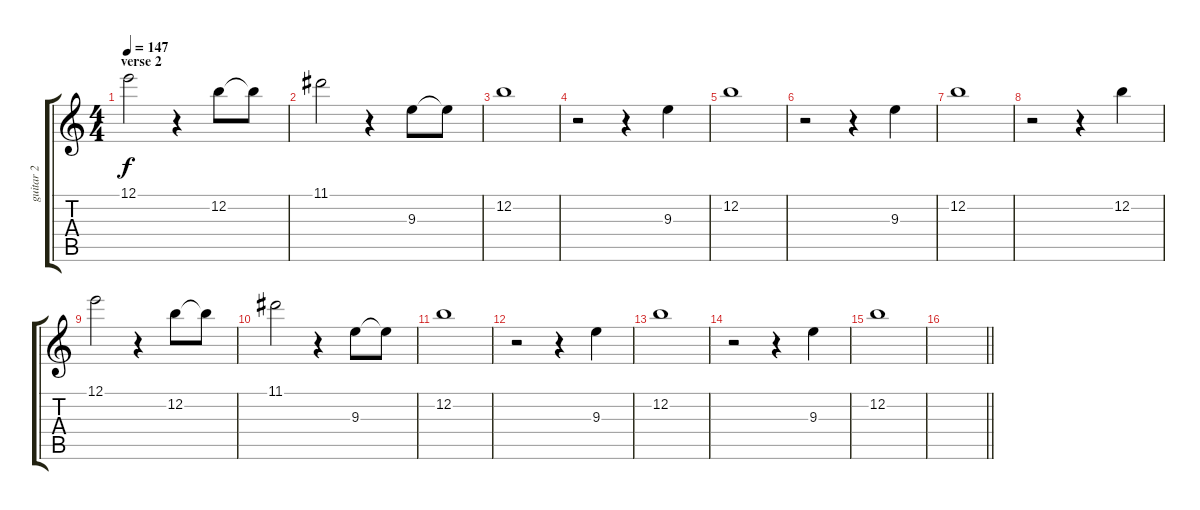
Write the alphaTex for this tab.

\track ("guitar 2" "guitar 2") {instrument electricguitarjazz}
\staff {score tabs}
\tuning (E4 B3 G3 D3 A2 E2) {hide}
\ts (4 4)
\section ("" "verse 2")
\tempo 147
\clef g2
\ks c
12.1.2{dy f} r.4 12.2.8 12.2{t}.8 |
11.1.2 r.4 9.3.8 9.3{t}.8 |
12.2.1 |
r.2 r.4 9.3.4 |
12.2.1 |
r.2 r.4 9.3.4 |
12.2.1 |
r.2 r.4 12.2.4 |
12.1.2 r.4 12.2.8 12.2{t}.8 |
11.1.2 r.4 9.3.8 9.3{t}.8 |
12.2.1 |
r.2 r.4 9.3.4 |
12.2.1 |
r.2 r.4 9.3.4 |
12.2.1 |
\barLineRight lightlight
